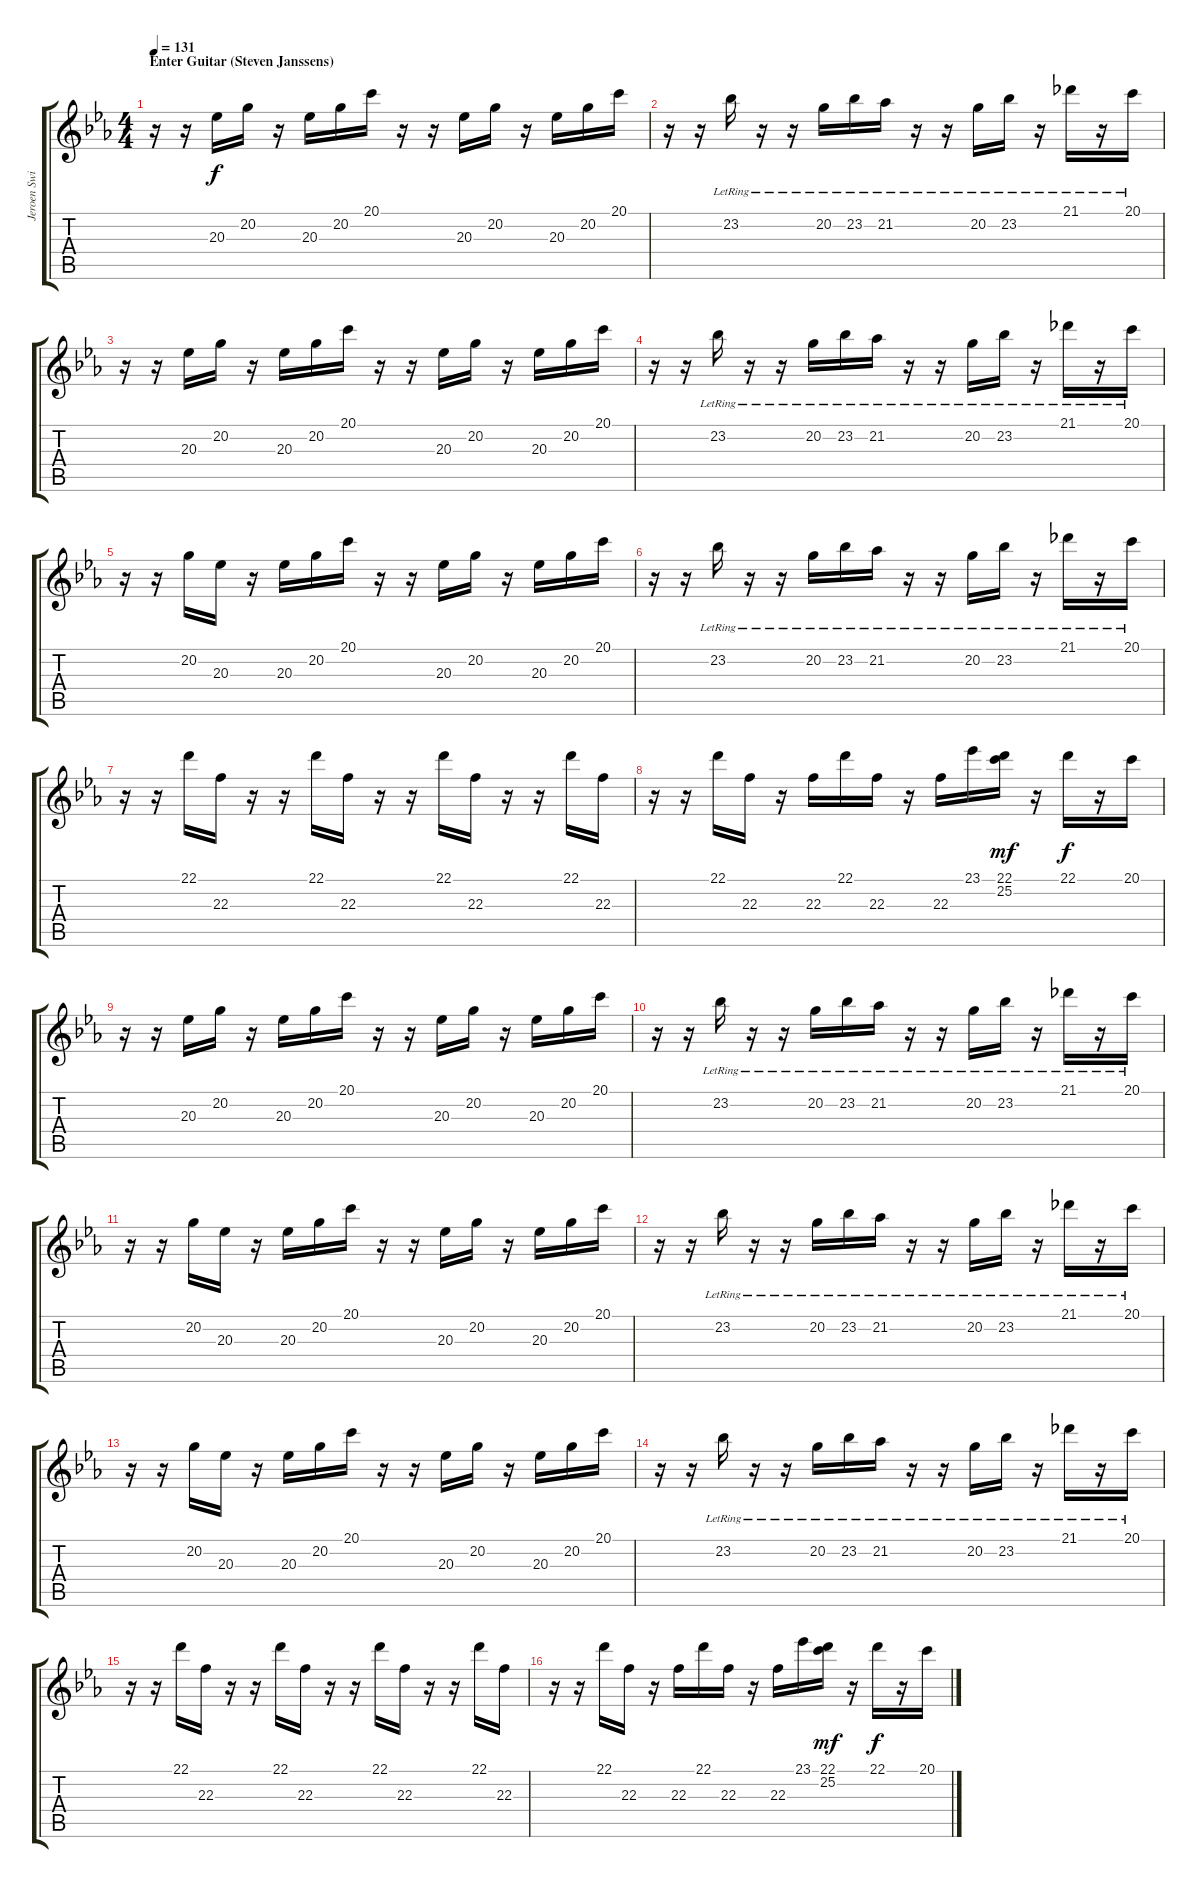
\track ("Jeroen Swinnen (Keyboard)" "Jeroen Swi") {instrument lead8bassandlead}
\staff {score tabs}
\tuning (E4 B3 G3 D3 A2 E2) {hide}
\ts (4 4)
\section ("" "Enter Guitar (Steven Janssens)")
\tempo 131
\clef g2
\ks cminor
r.16{dy f} r.16 20.3.16 20.2.16 r.16 20.3.16 20.2.16 20.1.16 r.16 r.16 20.3.16 20.2.16 r.16 20.3.16 20.2.16 20.1.16 |
r.16 r.16 23.2{lr}.16 r.16 r.16 20.2{lr}.16 23.2{lr}.16 21.2{lr}.16 r.16 r.16 20.2{lr}.16 23.2{lr}.16 r.16 21.1{lr}.16 r.16 20.1{lr}.16 |
r.16 r.16 20.3.16 20.2.16 r.16 20.3.16 20.2.16 20.1.16 r.16 r.16 20.3.16 20.2.16 r.16 20.3.16 20.2.16 20.1.16 |
r.16 r.16 23.2{lr}.16 r.16 r.16 20.2{lr}.16 23.2{lr}.16 21.2{lr}.16 r.16 r.16 20.2{lr}.16 23.2{lr}.16 r.16 21.1{lr}.16 r.16 20.1{lr}.16 |
r.16 r.16 20.2.16 20.3.16 r.16 20.3.16 20.2.16 20.1.16 r.16 r.16 20.3.16 20.2.16 r.16 20.3.16 20.2.16 20.1.16 |
r.16 r.16 23.2{lr}.16 r.16 r.16 20.2{lr}.16 23.2{lr}.16 21.2{lr}.16 r.16 r.16 20.2{lr}.16 23.2{lr}.16 r.16 21.1{lr}.16 r.16 20.1{lr}.16 |
r.16 r.16 22.1.16 22.3.16 r.16 r.16 22.1.16 22.3.16 r.16 r.16 22.1.16 22.3.16 r.16 r.16 22.1.16 22.3.16 |
r.16 r.16 22.1.16 22.3.16 r.16 22.3.16 22.1.16 22.3.16 r.16 22.3.16 23.1.16 (22.1 25.2).16{dy mf} r.16 22.1.16{dy f} r.16 20.1.16 |
r.16 r.16 20.3.16 20.2.16 r.16 20.3.16 20.2.16 20.1.16 r.16 r.16 20.3.16 20.2.16 r.16 20.3.16 20.2.16 20.1.16 |
r.16 r.16 23.2{lr}.16 r.16 r.16 20.2{lr}.16 23.2{lr}.16 21.2{lr}.16 r.16 r.16 20.2{lr}.16 23.2{lr}.16 r.16 21.1{lr}.16 r.16 20.1{lr}.16 |
r.16 r.16 20.2.16 20.3.16 r.16 20.3.16 20.2.16 20.1.16 r.16 r.16 20.3.16 20.2.16 r.16 20.3.16 20.2.16 20.1.16 |
r.16 r.16 23.2{lr}.16 r.16 r.16 20.2{lr}.16 23.2{lr}.16 21.2{lr}.16 r.16 r.16 20.2{lr}.16 23.2{lr}.16 r.16 21.1{lr}.16 r.16 20.1{lr}.16 |
r.16 r.16 20.2.16 20.3.16 r.16 20.3.16 20.2.16 20.1.16 r.16 r.16 20.3.16 20.2.16 r.16 20.3.16 20.2.16 20.1.16 |
r.16 r.16 23.2{lr}.16 r.16 r.16 20.2{lr}.16 23.2{lr}.16 21.2{lr}.16 r.16 r.16 20.2{lr}.16 23.2{lr}.16 r.16 21.1{lr}.16 r.16 20.1{lr}.16 |
r.16 r.16 22.1.16 22.3.16 r.16 r.16 22.1.16 22.3.16 r.16 r.16 22.1.16 22.3.16 r.16 r.16 22.1.16 22.3.16 |
r.16 r.16 22.1.16 22.3.16 r.16 22.3.16 22.1.16 22.3.16 r.16 22.3.16 23.1.16 (22.1 25.2).16{dy mf} r.16 22.1.16{dy f} r.16 20.1.16
